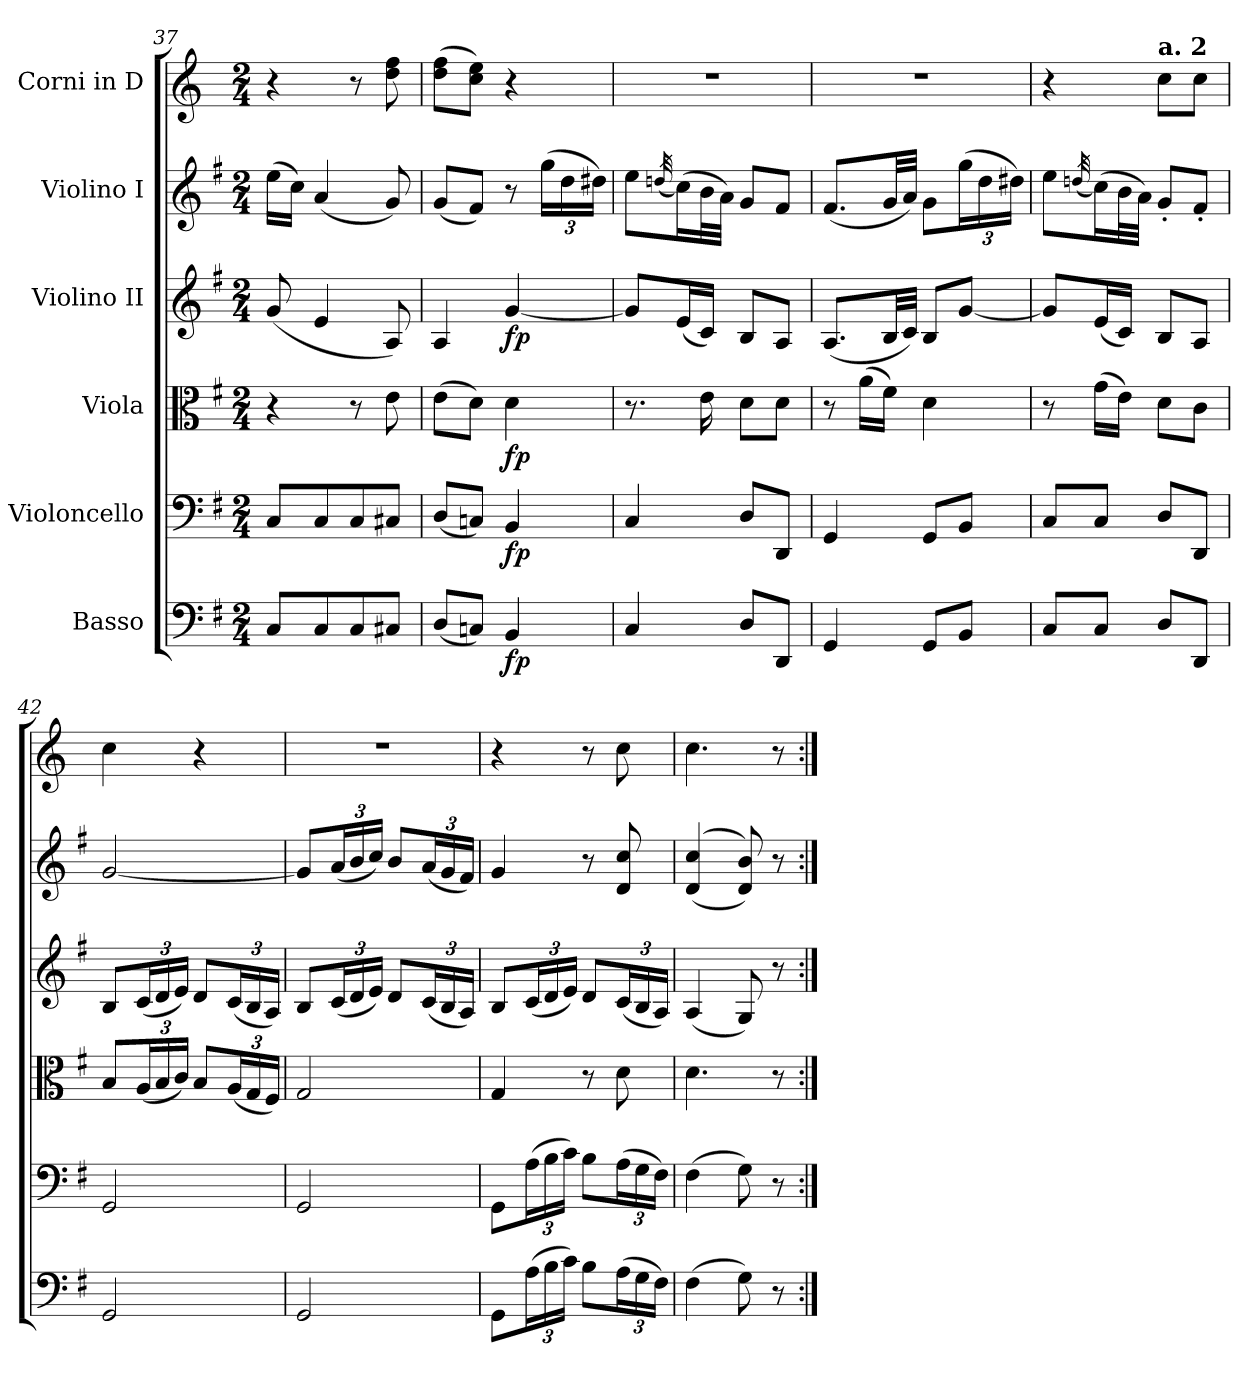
**kern	**dynam	**kern	**dynam	**kern	**dynam	**kern	**dynam	**kern	**kern
*part6	*part6	*part5	*part5	*part4	*part4	*part3	*part3	*part2	*part1
*staff6	*staff6	*staff5	*staff5	*staff4	*staff4	*staff3	*staff3	*staff2	*staff1
*I"Basso	*	*I"Violoncello	*	*I"Viola	*	*I"Violino II	*	*I"Violino I	*I"Corni in D
*clefF4	*	*clefF4	*	*clefC3	*	*clefG2	*	*clefG2	*clefG2
*ITrd7c12	*	*	*	*	*	*	*	*	*ITrd6c10
*k[f#]	*	*k[f#]	*	*k[f#]	*	*k[f#]	*	*k[f#]	*k[f#c#]
*M2/4	*	*M2/4	*	*M2/4	*	*M2/4	*	*M2/4	*M2/4
=37	=37	=37	=37	=37	=37	=37	=37	=37	=37
8CC/L	.	8C/L	.	4r	.	(<8g/	.	(>16ee\LL	4r
.	.	.	.	.	.	.	.	16cc\JJ)	.
8CC/	.	8C/	.	.	.	4e/	.	(<4a/	.
8CC/	.	8C/	.	8r	.	.	.	.	8r
8CC#X/J	.	8C#X/J	.	8e\	.	8A/)	.	8g/)	8e\ 8g\
=38	=38	=38	=38	=38	=38	=38	=38	=38	=38
(<8DD/L	.	(<8D/L	.	(>8e\L	.	4A/	.	(<8g/L	(>8e\ 8g\L
8CCn/J)	.	8Cn/J)	.	8d\J)	.	.	.	8f#/J)	8d\ 8f#\J)
!	!LO:DY:b	!	!LO:DY:b	!	!LO:DY:b	!	!LO:DY:b	!	!
4BBB/	fp	4BB/	fp	4d\	fp	[4g/	fp	8r	4r
*	*	*	*	*	*	*	*	*Xbrackettup	*
.	.	.	.	.	.	.	.	(>24gg\LL	.
.	.	.	.	.	.	.	.	24dd\	.
.	.	.	.	.	.	.	.	24dd#X\JJ)	.
=39	=39	=39	=39	=39	=39	=39	=39	=39	=39
4CC/	.	4C/	.	8.r	.	8g/L]	.	8ee\L	2r
.	.	.	.	.	.	.	.	(<32qddn/	.
.	.	.	.	.	.	(<16e/L	.	(>16cc\L)	.
.	.	.	.	16e\	.	16c/JJ)	.	32b\L	.
.	.	.	.	.	.	.	.	32a\JJJ)	.
8DD/L	.	8D/L	.	8d\L	.	8B/L	.	8g/L	.
8DDD/J	.	8DD/J	.	8d\J	.	8A/J	.	8f#/J	.
!!LO:LB:g=z
=40	=40	=40	=40	=40	=40	=40	=40	=40	=40
4GGG/	.	4GG/	.	8r	.	(<8.A/L	.	(<8.f#/L	2r
.	.	.	.	(>16a\LL	.	.	.	.	.
.	.	.	.	16f#\JJ)	.	32B/LL	.	32g/LL	.
.	.	.	.	.	.	32c/JJJ)	.	32a/JJJ)	.
8GGG/L	.	8GG/L	.	4d\	.	8B/L	.	8g\L	.
8BBB/J	.	8BB/J	.	.	.	[8g/J	.	(>24gg\L	.
.	.	.	.	.	.	.	.	24dd\	.
.	.	.	.	.	.	.	.	24dd#X\JJ)	.
=41	=41	=41	=41	=41	=41	=41	=41	=41	=41
8CC/L	.	8C/L	.	8r	.	8g/L]	.	8ee\L	4r
.	.	.	.	.	.	.	.	(<32qddn/	.
8CC/J	.	8C/J	.	(>16g\LL	.	(<16e/L	.	(>16cc\L)	.
.	.	.	.	16e\JJ)	.	16c/JJ)	.	32b\L	.
.	.	.	.	.	.	.	.	32a\JJJ)	.
!	!	!	!	!	!	!	!	!	!LO:TX:a:B:t=a. 2
8DD/L	.	8D/L	.	8d\L	.	8B/L	.	8g'/L	8d\L
8DDD/J	.	8DD/J	.	8c\J	.	8A/J	.	8f#'/J	8d\J
=42	=42	=42	=42	=42	=42	=42	=42	=42	=42
2GGG/	.	2GG/	.	8B/L	.	8B/L	.	[2g/	4d\
*	*	*	*	*Xbrackettup	*	*Xbrackettup	*	*	*
.	.	.	.	(<24A/L	.	(<24c/L	.	.	.
.	.	.	.	24B/	.	24d/	.	.	.
.	.	.	.	24c/JJ)	.	24e/JJ)	.	.	.
.	.	.	.	8B/L	.	8d/L	.	.	4r
.	.	.	.	(<24A/L	.	(<24c/L	.	.	.
.	.	.	.	24G/	.	24B/	.	.	.
.	.	.	.	24F#/JJ)	.	24A/JJ)	.	.	.
=43	=43	=43	=43	=43	=43	=43	=43	=43	=43
2GGG/	.	2GG/	.	2G/	.	8B/L	.	8g/L]	2r
.	.	.	.	.	.	(<24c/L	.	(<24a/L	.
.	.	.	.	.	.	24d/	.	24b/	.
.	.	.	.	.	.	24e/JJ)	.	24cc/JJ)	.
.	.	.	.	.	.	8d/L	.	8b/L	.
.	.	.	.	.	.	(<24c/L	.	(<24a/L	.
.	.	.	.	.	.	24B/	.	24g/	.
.	.	.	.	.	.	24A/JJ)	.	24f#/JJ)	.
=44	=44	=44	=44	=44	=44	=44	=44	=44	=44
8GGG\L	.	8GG\L	.	4G/	.	8B/L	.	4g/	4r
*Xbrackettup	*	*Xbrackettup	*	*	*	*	*	*	*
(>24AA\L	.	(>24A\L	.	.	.	(<24c/L	.	.	.
24BB\	.	24B\	.	.	.	24d/	.	.	.
24C\JJ)	.	24c\JJ)	.	.	.	24e/JJ)	.	.	.
8BB\L	.	8B\L	.	8r	.	8d/L	.	8r	8r
(>24AA\L	.	(>24A\L	.	8d\	.	(<24c/L	.	8d/ 8cc/	8d\
24GG\	.	24G\	.	.	.	24B/	.	.	.
24FF#\JJ)	.	24F#\JJ)	.	.	.	24A/JJ)	.	.	.
=45	=45	=45	=45	=45	=45	=45	=45	=45	=45
(>4FF#\	.	(>4F#\	.	4.d\	.	(<4A/	.	(<(>4d/ 4cc/	4.d\
8GG\)	.	8G\)	.	.	.	8G/)	.	8d/ 8b/))	.
8r	.	8r	.	8r	.	8r	.	8r	8r
=:|!	=:|!	=:|!	=:|!	=:|!	=:|!	=:|!	=:|!	=:|!	=:|!
*-	*-	*-	*-	*-	*-	*-	*-	*-	*-
